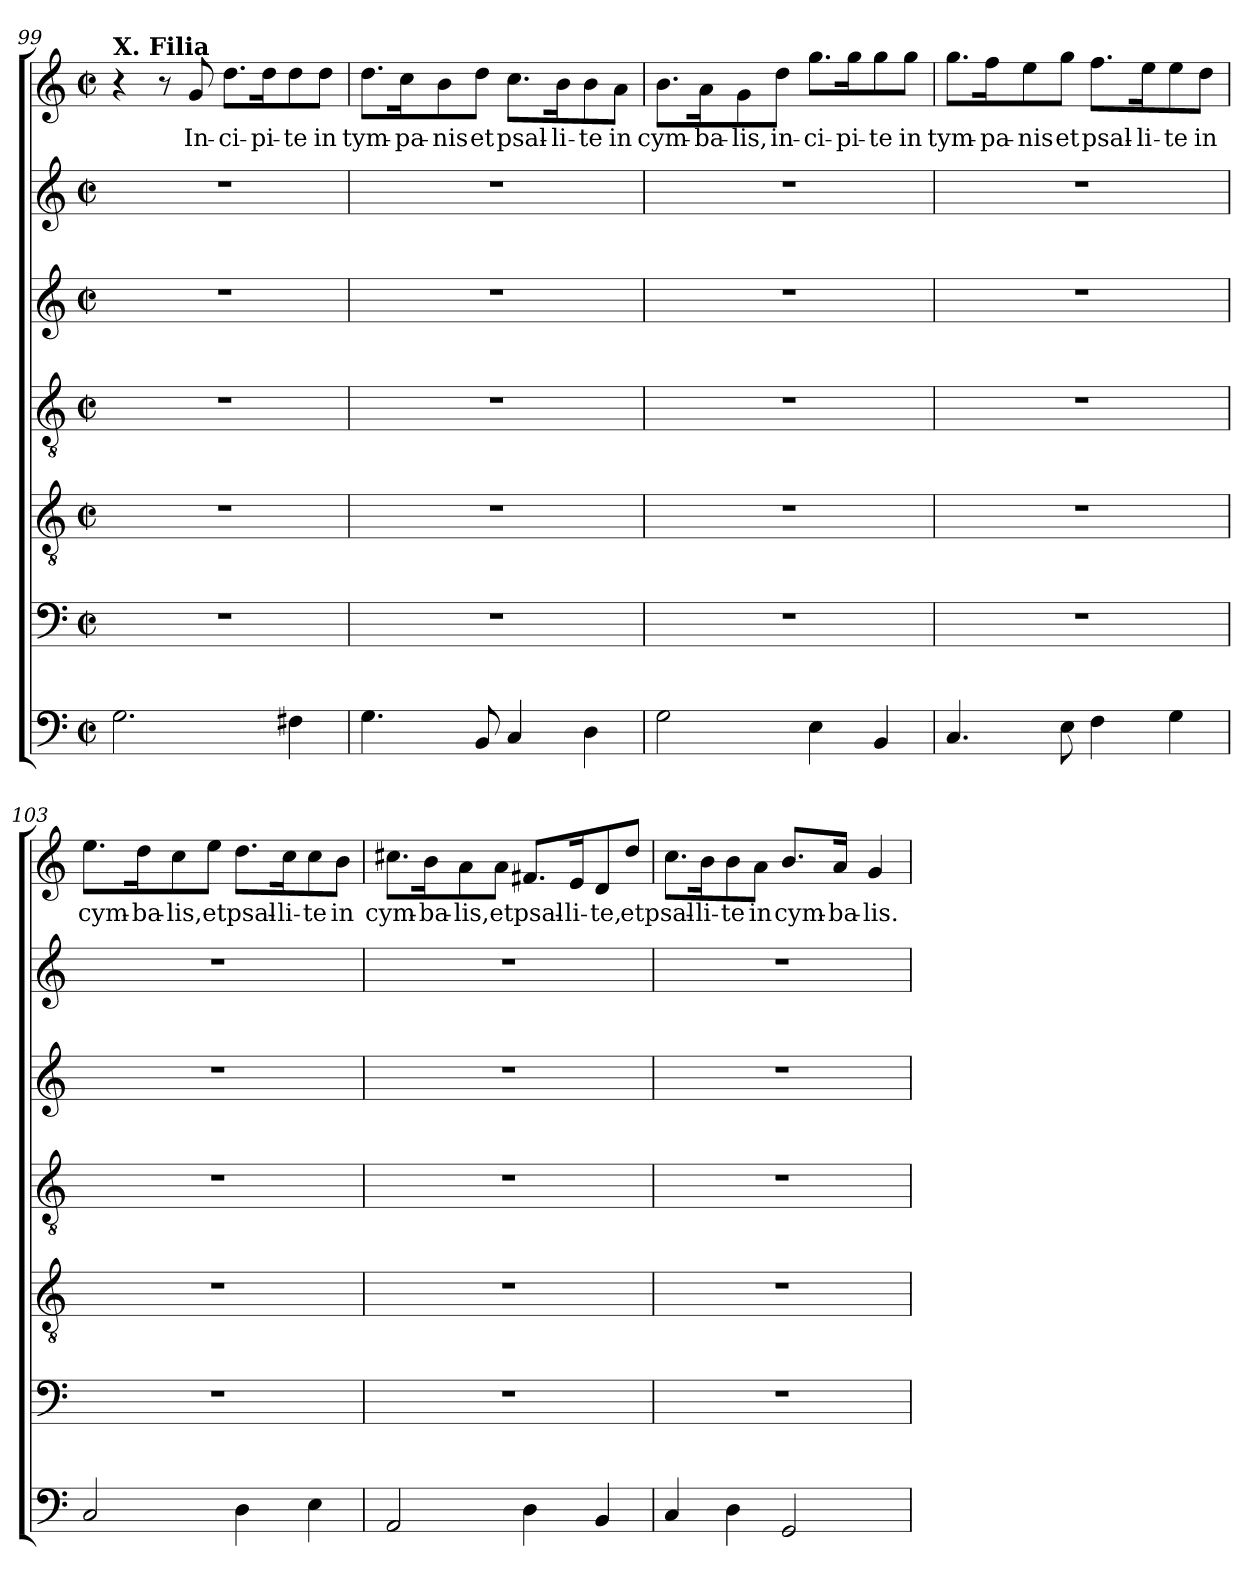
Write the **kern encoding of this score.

**kern	**kern	**kern	**kern	**kern	**kern	**kern	**text
*part7	*part6	*part5	*part4	*part3	*part2	*part1	*part1
*staff7	*staff6	*staff5	*staff4	*staff3	*staff2	*staff1	*staff1
!!LO:LB:g=z
*clefF4	*clefF4	*clefGv2	*clefGv2	*clefG2	*clefG2	*clefG2	*
*	*ITrd8c14	*	*	*	*	*	*
*k[]	*k[]	*k[]	*k[]	*k[]	*k[]	*k[]	*
*C:	*C:	*C:	*C:	*C:	*C:	*C:	*
*M2/2	*M2/2	*M2/2	*M2/2	*M2/2	*M2/2	*M2/2	*
*met(c|)	*met(c|)	*met(c|)	*met(c|)	*met(c|)	*met(c|)	*met(c|)	*
=99	=99	=99	=99	=99	=99	=99	=99
!	!	!	!	!	!	!LO:TX:a:B:t=X. Filia	!
2.G\	1r	1r	1r	1r	1r	4r	.
.	.	.	.	.	.	8r	.
!	!	!	!	!	!	!	!LO:LY:b
.	.	.	.	.	.	8g/	In-
!	!	!	!	!	!	!	!LO:LY:b
.	.	.	.	.	.	8.dd\L	-ci-
!	!	!	!	!	!	!	!LO:LY:b
.	.	.	.	.	.	16dd\K	-pi-
!	!	!	!	!	!	!	!LO:LY:b
4F#X\	.	.	.	.	.	8dd\	-te
!	!	!	!	!	!	!	!LO:LY:b
.	.	.	.	.	.	8dd\J	in
=100	=100	=100	=100	=100	=100	=100	=100
!	!	!	!	!	!	!	!LO:LY:b
4.G\	1r	1r	1r	1r	1r	8.dd\L	tym-
!	!	!	!	!	!	!	!LO:LY:b
.	.	.	.	.	.	16cc\K	-pa-
!	!	!	!	!	!	!	!LO:LY:b
.	.	.	.	.	.	8b\	-nis
!	!	!	!	!	!	!	!LO:LY:b
8BB/	.	.	.	.	.	8dd\J	et
!	!	!	!	!	!	!	!LO:LY:b
4C/	.	.	.	.	.	8.cc\L	psal-
!	!	!	!	!	!	!	!LO:LY:b
.	.	.	.	.	.	16b\K	-li-
!	!	!	!	!	!	!	!LO:LY:b
4D\	.	.	.	.	.	8b\	-te
!	!	!	!	!	!	!	!LO:LY:b
.	.	.	.	.	.	8a\J	in
=101	=101	=101	=101	=101	=101	=101	=101
!	!	!	!	!	!	!	!LO:LY:b
2G\	1r	1r	1r	1r	1r	8.b\L	cym-
!	!	!	!	!	!	!	!LO:LY:b
.	.	.	.	.	.	16a\K	-ba-
!	!	!	!	!	!	!	!LO:LY:b
.	.	.	.	.	.	8g\	-lis,
!	!	!	!	!	!	!	!LO:LY:b
.	.	.	.	.	.	8dd\J	in-
!	!	!	!	!	!	!	!LO:LY:b
4E\	.	.	.	.	.	8.gg\L	-ci-
!	!	!	!	!	!	!	!LO:LY:b
.	.	.	.	.	.	16gg\K	-pi-
!	!	!	!	!	!	!	!LO:LY:b
4BB/	.	.	.	.	.	8gg\	-te
!	!	!	!	!	!	!	!LO:LY:b
.	.	.	.	.	.	8gg\J	in
=102	=102	=102	=102	=102	=102	=102	=102
!	!	!	!	!	!	!	!LO:LY:b
4.C/	1r	1r	1r	1r	1r	8.gg\L	tym-
!	!	!	!	!	!	!	!LO:LY:b
.	.	.	.	.	.	16ff\K	-pa-
!	!	!	!	!	!	!	!LO:LY:b
.	.	.	.	.	.	8ee\	-nis
!	!	!	!	!	!	!	!LO:LY:b
8E\	.	.	.	.	.	8gg\J	et
!	!	!	!	!	!	!	!LO:LY:b
4F\	.	.	.	.	.	8.ff\L	psal-
!	!	!	!	!	!	!	!LO:LY:b
.	.	.	.	.	.	16ee\K	-li-
!	!	!	!	!	!	!	!LO:LY:b
4G\	.	.	.	.	.	8ee\	-te
!	!	!	!	!	!	!	!LO:LY:b
.	.	.	.	.	.	8dd\J	in
!!LO:LB:g=z
=103	=103	=103	=103	=103	=103	=103	=103
!	!	!	!	!	!	!	!LO:LY:b
2C/	1r	1r	1r	1r	1r	8.ee\L	cym-
!	!	!	!	!	!	!	!LO:LY:b
.	.	.	.	.	.	16dd\K	-ba-
!	!	!	!	!	!	!	!LO:LY:b
.	.	.	.	.	.	8cc\	-lis,
!	!	!	!	!	!	!	!LO:LY:b
.	.	.	.	.	.	8ee\J	et
!	!	!	!	!	!	!	!LO:LY:b
4D\	.	.	.	.	.	8.dd\L	psal-
!	!	!	!	!	!	!	!LO:LY:b
.	.	.	.	.	.	16cc\K	-li-
!	!	!	!	!	!	!	!LO:LY:b
4E\	.	.	.	.	.	8cc\	-te
!	!	!	!	!	!	!	!LO:LY:b
.	.	.	.	.	.	8b\J	in
=104	=104	=104	=104	=104	=104	=104	=104
!	!	!	!	!	!	!	!LO:LY:b
2AA/	1r	1r	1r	1r	1r	8.cc#X\L	cym-
!	!	!	!	!	!	!	!LO:LY:b
.	.	.	.	.	.	16b\K	-ba-
!	!	!	!	!	!	!	!LO:LY:b
.	.	.	.	.	.	8a\	-lis,
!	!	!	!	!	!	!	!LO:LY:b
.	.	.	.	.	.	8a\J	et
!	!	!	!	!	!	!	!LO:LY:b
4D\	.	.	.	.	.	8.f#X/L	psal-
!	!	!	!	!	!	!	!LO:LY:b
.	.	.	.	.	.	16e/K	-li-
!	!	!	!	!	!	!	!LO:LY:b
4BB/	.	.	.	.	.	8d/	-te,
!	!	!	!	!	!	!	!LO:LY:b
.	.	.	.	.	.	8dd/J	et
=105	=105	=105	=105	=105	=105	=105	=105
!	!	!	!	!	!	!	!LO:LY:b
4C/	1r	1r	1r	1r	1r	8.cc\L	psal-
!	!	!	!	!	!	!	!LO:LY:b
.	.	.	.	.	.	16b\K	-li-
!	!	!	!	!	!	!	!LO:LY:b
4D\	.	.	.	.	.	8b\	-te
!	!	!	!	!	!	!	!LO:LY:b
.	.	.	.	.	.	8a\J	in
!	!	!	!	!	!	!	!LO:LY:b
2GG/	.	.	.	.	.	8.b/L	cym-
!	!	!	!	!	!	!	!LO:LY:b
.	.	.	.	.	.	16a/Jk	-ba-
!	!	!	!	!	!	!	!LO:LY:b
.	.	.	.	.	.	4g/	-lis.
=	=	=	=	=	=	=	=
*-	*-	*-	*-	*-	*-	*-	*-
